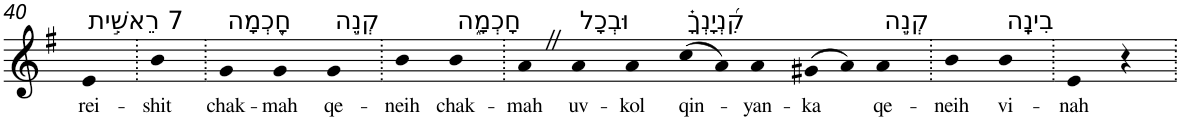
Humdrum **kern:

**kern	**text
*part1	*part1
*staff1	*staff1
*I"Piano	*
*I'Pno	*
!!LO:PB:g=z
*clefG2	*
*k[f#]	*
*G:	*
=40	=40
!LO:TX:a:t=7 רֵאשִׁ֣ית	!
!	!LO:LY:b
4e	rei-
=41.	=41.
!	!LO:LY:b
4b	-shit
=42.	=42.
!LO:TX:a:t=חָ֭כְמָה	!
!	!LO:LY:b
4g	chak-
!	!LO:LY:b
4g	-mah
!LO:TX:a:t=קְנֵ֣ה	!
!	!LO:LY:b
4g	qe-
=43.	=43.
!	!LO:LY:b
4b	-neih
!LO:TX:a:t=חָכְמָ֑ה	!
!	!LO:LY:b
4b	chak-
=44.	=44.
!	!LO:LY:b
4aZ	-mah
!LO:TX:a:t=וּבְכָל	!
!	!LO:LY:b
4a	uv-
!	!LO:LY:b
4a	-kol
!LO:TX:a:t=קִ֝נְיָנְךָ֗	!
!	!LO:LY:b
(>8cc	qin-
8a)	.
!	!LO:LY:b
4a	-yan-
!	!LO:LY:b
(>8g#X	-ka
8a)	.
!LO:TX:a:t=קְנֵ֣ה	!
!	!LO:LY:b
4a	qe-
=45.	=45.
!	!LO:LY:b
4b	-neih
!LO:TX:a:t=בִינָֽה	!
!	!LO:LY:b
4b	vi-
=46.	=46.
!	!LO:LY:b
4e	-nah
4r	.
=.	=.
*-	*-
